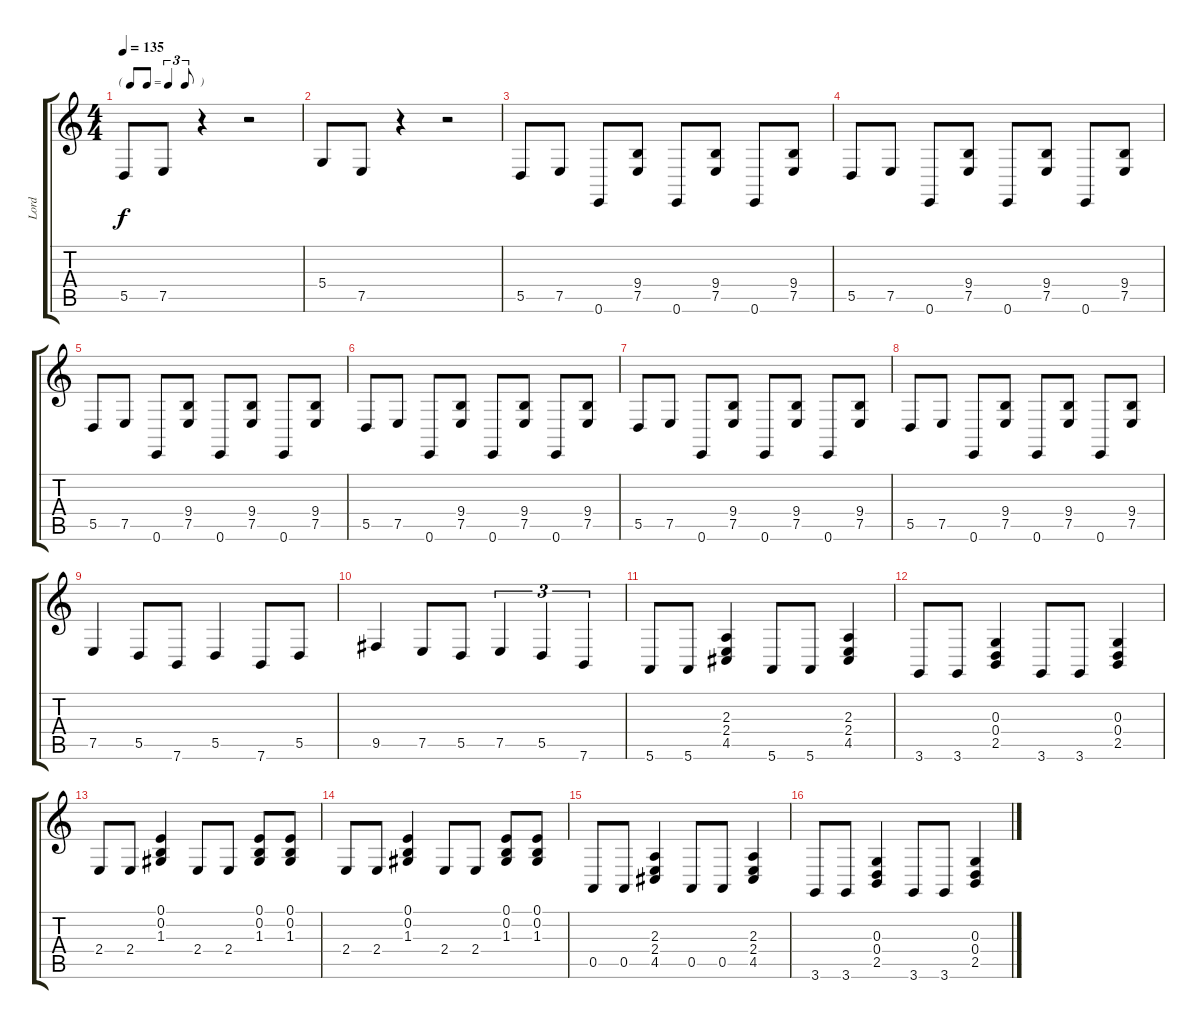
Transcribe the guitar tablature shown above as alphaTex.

\track ("Lord" "Lord") {instrument drawbarorgan}
\staff {score tabs}
\tuning (E4 B3 G3 D3 A2 E2) {hide}
\ts (4 4)
\tf triplet8th
\tempo 135
\clef g2
\ks c
5.5.8{dy f} 7.5.8 r.4 r.2 |
5.4.8 7.5.8 r.4 r.2 |
5.5.8 7.5.8 0.6.8 (9.4 7.5).8 0.6.8 (9.4 7.5).8 0.6.8 (9.4 7.5).8 |
5.5.8 7.5.8 0.6.8 (9.4 7.5).8 0.6.8 (9.4 7.5).8 0.6.8 (9.4 7.5).8 |
5.5.8 7.5.8 0.6.8 (9.4 7.5).8 0.6.8 (9.4 7.5).8 0.6.8 (9.4 7.5).8 |
5.5.8 7.5.8 0.6.8 (9.4 7.5).8 0.6.8 (9.4 7.5).8 0.6.8 (9.4 7.5).8 |
5.5.8 7.5.8 0.6.8 (9.4 7.5).8 0.6.8 (9.4 7.5).8 0.6.8 (9.4 7.5).8 |
5.5.8 7.5.8 0.6.8 (9.4 7.5).8 0.6.8 (9.4 7.5).8 0.6.8 (9.4 7.5).8 |
7.5.4 5.5.8 7.6.8 5.5.4 7.6.8 5.5.8 |
9.5.4 7.5.8 5.5.8 7.5.4{tu (3 2)} 5.5.4{tu (3 2)} 7.6.4{tu (3 2)} |
5.6.8 5.6.8 (2.3 2.4 4.5).4 5.6.8 5.6.8 (2.3 2.4 4.5).4 |
3.6.8 3.6.8 (0.3 0.4 2.5).4 3.6.8 3.6.8 (0.3 0.4 2.5).4 |
2.4.8 2.4.8 (0.1 0.2 1.3).4 2.4.8 2.4.8 (0.1 0.2 1.3).8 (0.1 0.2 1.3).8 |
2.4.8 2.4.8 (0.1 0.2 1.3).4 2.4.8 2.4.8 (0.1 0.2 1.3).8 (0.1 0.2 1.3).8 |
0.5.8 0.5.8 (2.3 2.4 4.5).4 0.5.8 0.5.8 (2.3 2.4 4.5).4 |
3.6.8 3.6.8 (0.3 0.4 2.5).4 3.6.8 3.6.8 (0.3 0.4 2.5).4
